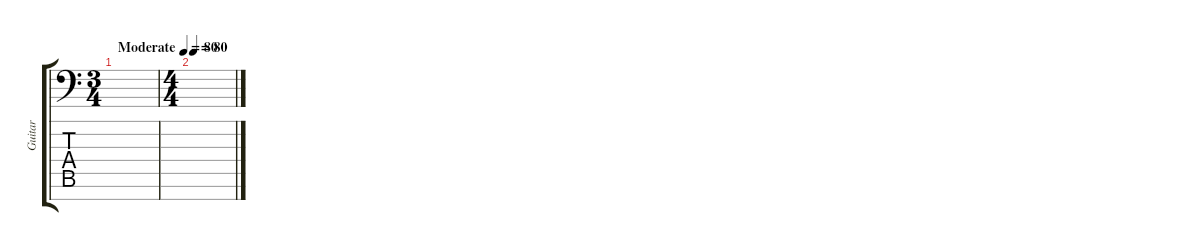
\track ("Guitar" "Guitar") {instrument overdrivenguitar}
\staff {score tabs}
\tuning (E4 B3 G3 D3 A2 E2 C-1) {hide}
\ts (3 4)
\tempo (80 "Moderate")
\clef f4
\ks c
|
\ts (4 4)
\tempo 80
